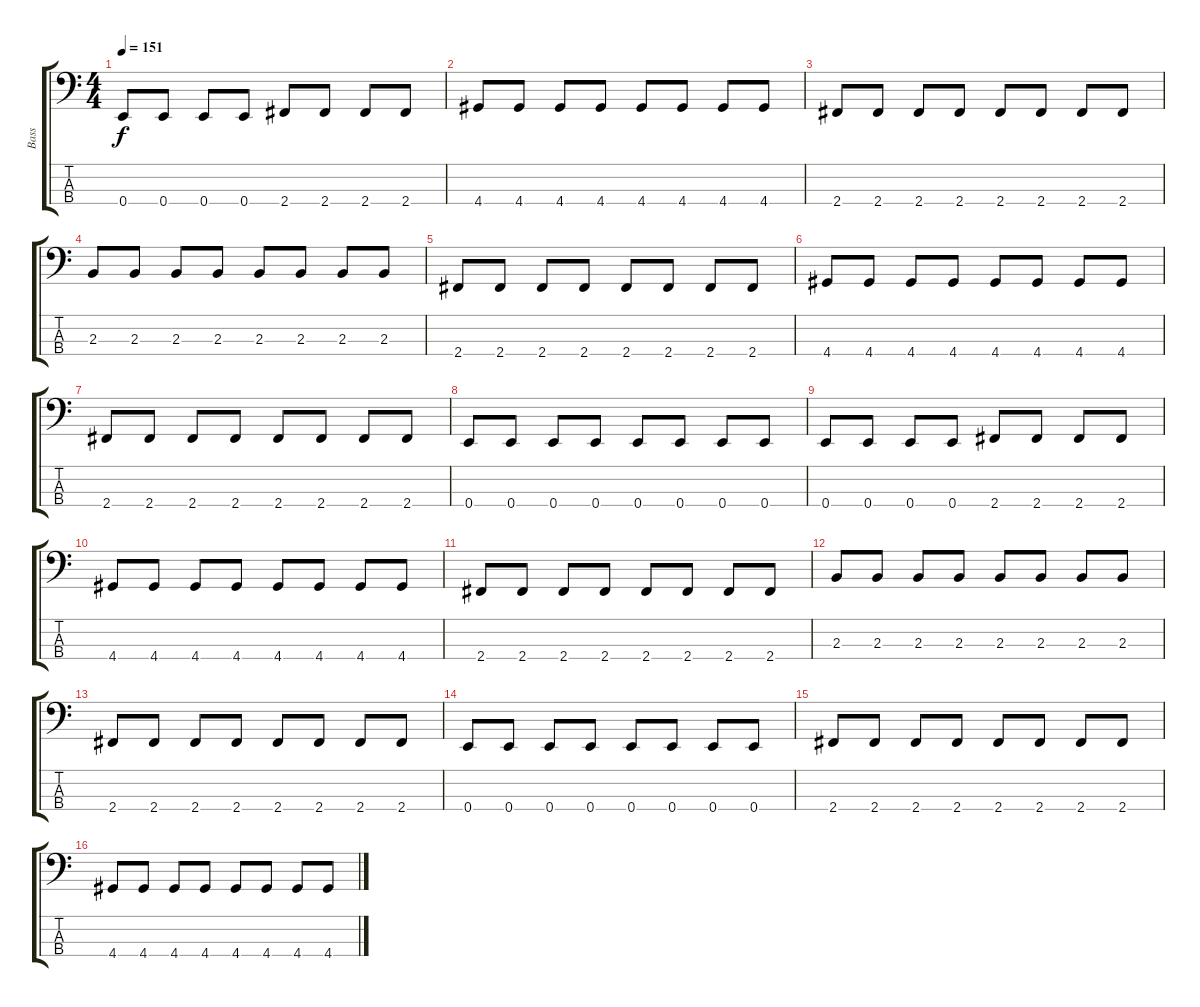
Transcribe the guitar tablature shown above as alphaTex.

\track ("Bass" "Bass") {instrument electricbassfinger}
\staff {score tabs}
\tuning (G2 D2 A1 E1) {hide}
\ts (4 4)
\tempo 151
\clef f4
\ks c
0.4.8{dy f} 0.4.8 0.4.8 0.4.8 2.4.8 2.4.8 2.4.8 2.4.8 |
\section ("" "")
4.4.8 4.4.8 4.4.8 4.4.8 4.4.8 4.4.8 4.4.8 4.4.8 |
2.4.8 2.4.8 2.4.8 2.4.8 2.4.8 2.4.8 2.4.8 2.4.8 |
2.3.8 2.3.8 2.3.8 2.3.8 2.3.8 2.3.8 2.3.8 2.3.8 |
2.4.8 2.4.8 2.4.8 2.4.8 2.4.8 2.4.8 2.4.8 2.4.8 |
4.4.8 4.4.8 4.4.8 4.4.8 4.4.8 4.4.8 4.4.8 4.4.8 |
2.4.8 2.4.8 2.4.8 2.4.8 2.4.8 2.4.8 2.4.8 2.4.8 |
0.4.8 0.4.8 0.4.8 0.4.8 0.4.8 0.4.8 0.4.8 0.4.8 |
0.4.8 0.4.8 0.4.8 0.4.8 2.4.8 2.4.8 2.4.8 2.4.8 |
\section ("" "")
4.4.8 4.4.8 4.4.8 4.4.8 4.4.8 4.4.8 4.4.8 4.4.8 |
2.4.8 2.4.8 2.4.8 2.4.8 2.4.8 2.4.8 2.4.8 2.4.8 |
2.3.8 2.3.8 2.3.8 2.3.8 2.3.8 2.3.8 2.3.8 2.3.8 |
2.4.8 2.4.8 2.4.8 2.4.8 2.4.8 2.4.8 2.4.8 2.4.8 |
0.4.8 0.4.8 0.4.8 0.4.8 0.4.8 0.4.8 0.4.8 0.4.8 |
2.4.8 2.4.8 2.4.8 2.4.8 2.4.8 2.4.8 2.4.8 2.4.8 |
4.4.8 4.4.8 4.4.8 4.4.8 4.4.8 4.4.8 4.4.8 4.4.8
